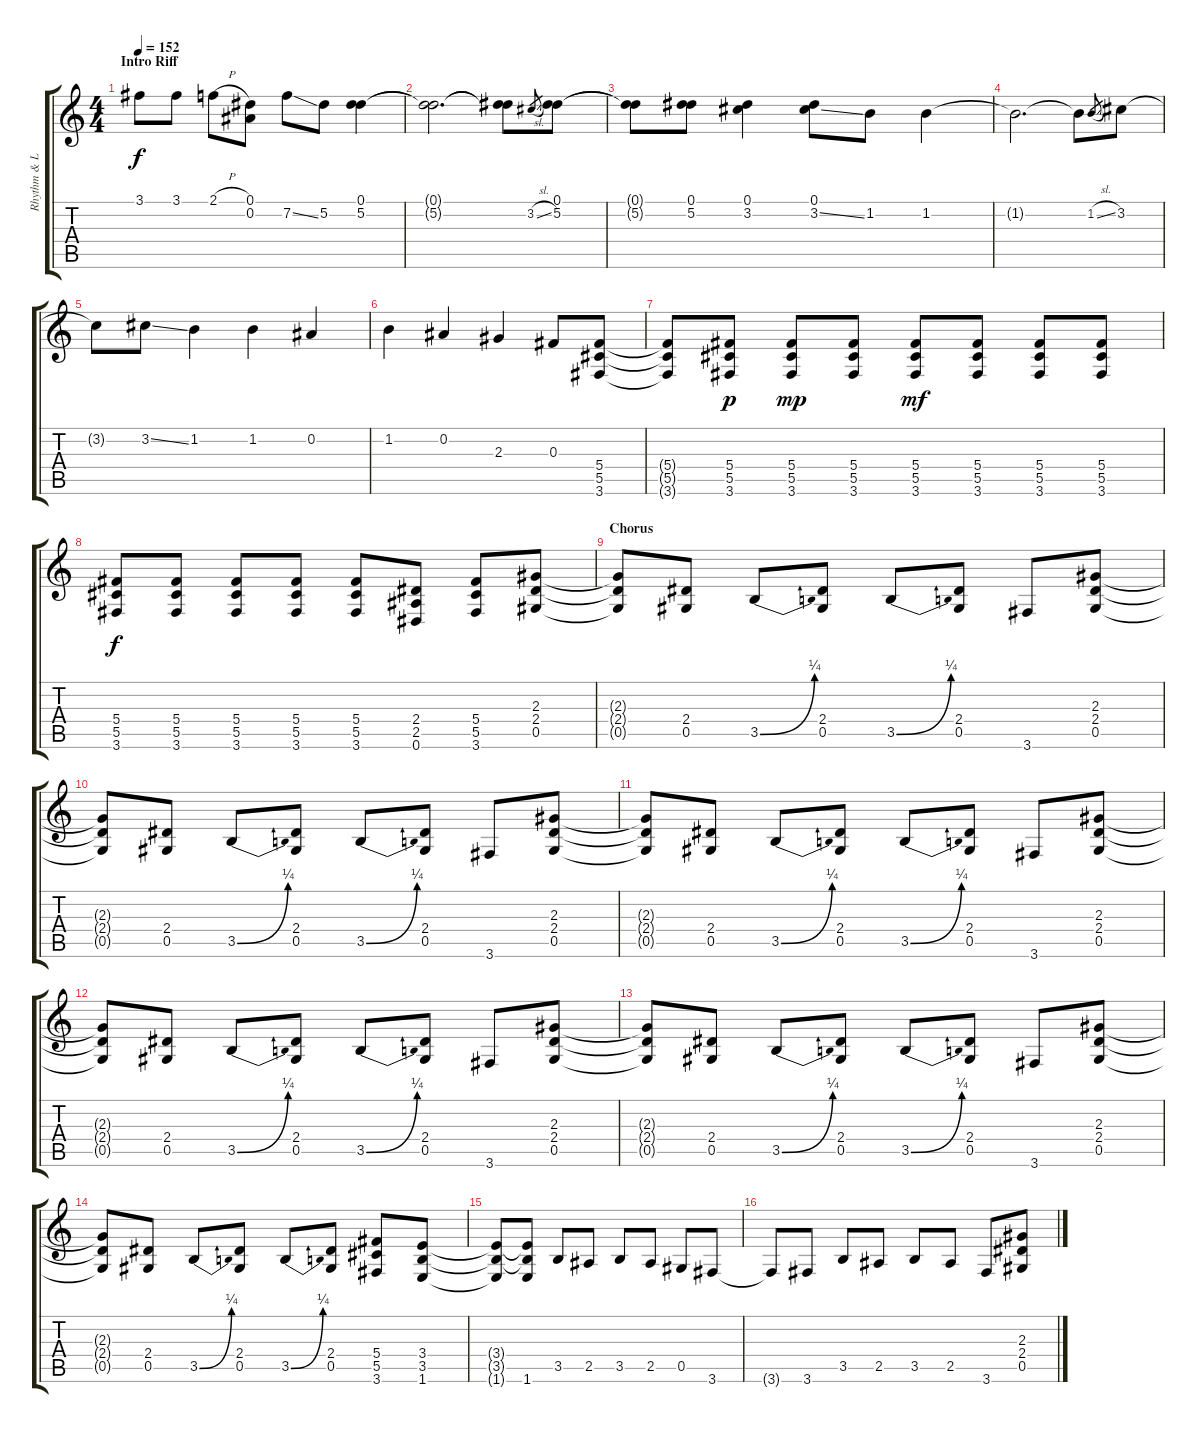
\track ("Rhythm & Lead Guitar - Izzy Stradlin'" "Rhythm & L") {instrument distortionguitar}
\staff {score tabs}
\tuning (Eb4 Bb3 Gb3 Db3 Ab2 Eb2) {hide}
\ts (4 4)
\section ("" "Intro Riff")
\tempo 152
\clef g2
\ks c
3.1{t}.8{dy f} 3.1.8 2.1{h}.8 (0.1 0.2).8 7.2{ss}.8 5.2.8 (0.1 5.2).4 |
(0.1{t} 5.2{t}).2{d} (0.1{t} 5.2{t}).8 3.2{sl}.8{gr} (0.1 5.2).8 |
(0.1{t} 5.2{t}).8 (0.1 5.2).8 (0.1 3.2).4 (0.1 3.2{ss}).8 1.2.8 1.2.4 |
1.2{t}.2{d} 1.2{t}.8 1.2{sl}.8{gr} 3.2.8 |
3.2{t}.8 3.2{ss}.8 1.2.4 1.2.4 0.2.4 |
1.2.4 0.2.4 2.3.4 0.3.8 (5.4 5.5 3.6).8 |
(5.4{t} 5.5{t} 3.6{t}).8 (5.4 5.5 3.6).8{dy p} (5.4 5.5 3.6).8{dy mp} (5.4 5.5 3.6).8 (5.4 5.5 3.6).8{dy mf} (5.4 5.5 3.6).8 (5.4 5.5 3.6).8 (5.4 5.5 3.6).8 |
(5.4 5.5 3.6).8{dy f} (5.4 5.5 3.6).8 (5.4 5.5 3.6).8 (5.4 5.5 3.6).8 (5.4 5.5 3.6).8 (2.4 2.5 0.6).8 (5.4 5.5 3.6).8 (2.3 2.4 0.5).8{volume 12} |
\section ("" "Chorus")
(2.3{t} 2.4{t} 0.5{t}).8 (2.4 0.5).8 3.5{be (bend 0 0 60 1)}.8 (2.4 0.5).8 3.5{be (bend 0 0 60 1)}.8 (2.4 0.5).8 3.6.8 (2.3 2.4 0.5).8 |
(2.3{t} 2.4{t} 0.5{t}).8 (2.4 0.5).8 3.5{be (bend 0 0 60 1)}.8 (2.4 0.5).8 3.5{be (bend 0 0 60 1)}.8 (2.4 0.5).8 3.6.8 (2.3 2.4 0.5).8 |
(2.3{t} 2.4{t} 0.5{t}).8 (2.4 0.5).8 3.5{be (bend 0 0 60 1)}.8 (2.4 0.5).8 3.5{be (bend 0 0 60 1)}.8 (2.4 0.5).8 3.6.8 (2.3 2.4 0.5).8 |
(2.3{t} 2.4{t} 0.5{t}).8 (2.4 0.5).8 3.5{be (bend 0 0 60 1)}.8 (2.4 0.5).8 3.5{be (bend 0 0 60 1)}.8 (2.4 0.5).8 3.6.8 (2.3 2.4 0.5).8 |
(2.3{t} 2.4{t} 0.5{t}).8 (2.4 0.5).8 3.5{be (bend 0 0 60 1)}.8 (2.4 0.5).8 3.5{be (bend 0 0 60 1)}.8 (2.4 0.5).8 3.6.8 (2.3 2.4 0.5).8 |
(2.3{t} 2.4{t} 0.5{t}).8 (2.4 0.5).8 3.5{be (bend 0 0 60 1)}.8 (2.4 0.5).8 3.5{be (bend 0 0 60 1)}.8 (2.4 0.5).8 (5.4 5.5 3.6).8 (3.4 3.5 1.6).8 |
(3.4{t} 3.5{t} 1.6{t}).8 (3.4{t} 3.5{t} 1.6).8 3.5.8 2.5.8 3.5.8 2.5.8 0.5.8 3.6.8 |
3.6{t}.8 3.6.8 3.5.8 2.5.8 3.5.8 2.5.8 3.6.8 (2.3 2.4 0.5).8
